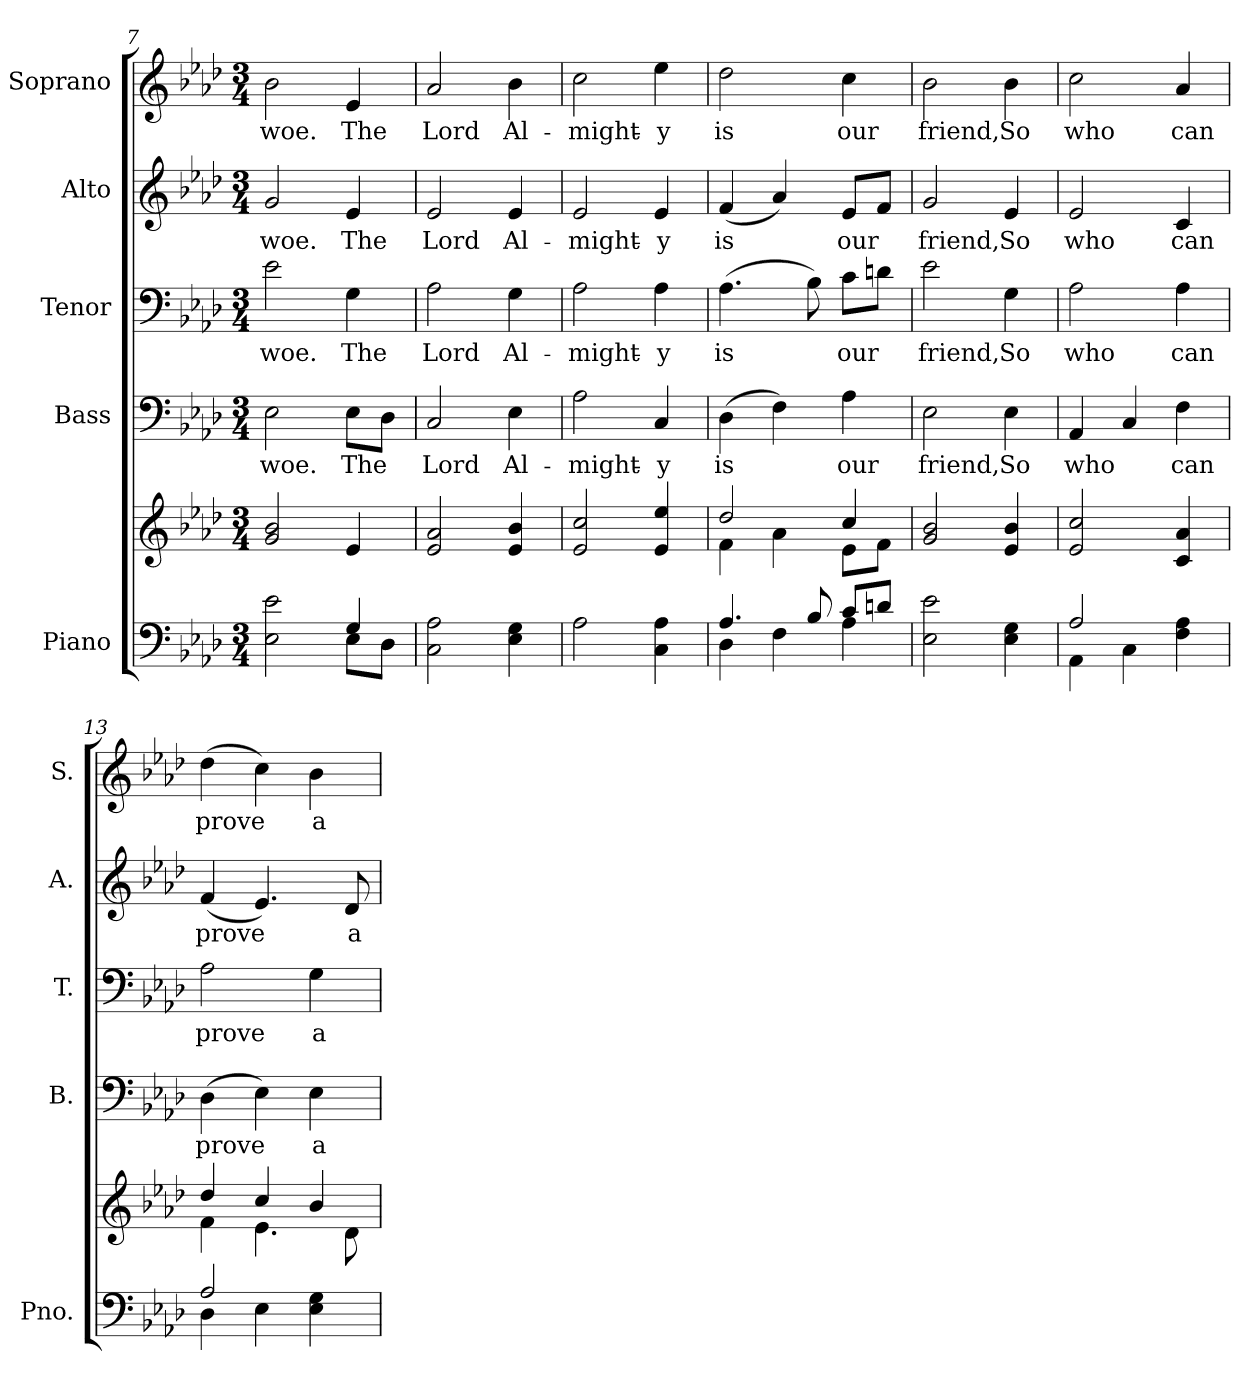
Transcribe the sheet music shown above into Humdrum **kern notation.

**kern	**kern	**kern	**text	**kern	**text	**kern	**text	**kern	**text
*part5	*part5	*part4	*part4	*part3	*part3	*part2	*part2	*part1	*part1
*staff6	*staff5	*staff4	*staff4	*staff3	*staff3	*staff2	*staff2	*staff1	*staff1
*I"Piano	*	*I"Bass	*	*I"Tenor	*	*I"Alto	*	*I"Soprano	*
*I'Pno.	*	*I'B.	*	*I'T.	*	*I'A.	*	*I'S.	*
!!LO:PB:g=z
*clefF4	*clefG2	*clefF4	*	*clefF4	*	*clefG2	*	*clefG2	*
*k[b-e-a-d-]	*k[b-e-a-d-]	*k[b-e-a-d-]	*	*k[b-e-a-d-]	*	*k[b-e-a-d-]	*	*k[b-e-a-d-]	*
*A-:	*A-:	*A-:	*	*A-:	*	*A-:	*	*A-:	*
*M3/4	*M3/4	*M3/4	*	*M3/4	*	*M3/4	*	*M3/4	*
=7	=7	=7	=7	=7	=7	=7	=7	=7	=7
*^	*	*	*	*	*	*	*	*	*
!	!	!	!	!LO:LY:b:color=#000000	!	!	!	!	!	!
!	!	!	!	!	!	!LO:LY:b:color=#000000	!	!	!	!
!	!	!	!	!	!	!	!	!LO:LY:b:color=#000000	!	!
!	!	!	!	!	!	!	!	!	!	!LO:LY:b:color=#000000
2E-i\ 2e-i	2ryy	2gi/ 2b-i	2E-i\	woe.	2e-i\	woe.	2gi/	woe.	2b-i\	woe.
!	!	!	!	!LO:LY:b:color=#000000	!	!	!	!	!	!
!	!	!	!	!	!	!LO:LY:b:color=#000000	!	!	!	!
!	!	!	!	!	!	!	!	!LO:LY:b:color=#000000	!	!
!	!	!	!	!	!	!	!	!	!	!LO:LY:b:color=#000000
4Gi/	8E-i\L	4e-i/	8E-i\L	The	4Gi\	The	4e-i/	The	4e-i/	The
.	8D-i\J	.	8D-i\J	.	.	.	.	.	.	.
*v	*v	*	*	*	*	*	*	*	*	*
=8	=8	=8	=8	=8	=8	=8	=8	=8	=8
*^	*	*	*	*	*	*	*	*	*
!	!	!	!	!LO:LY:b:color=#000000	!	!	!	!	!	!
*v	*v	*	*	*	*	*	*	*	*	*
*^	*	*	*	*	*	*	*	*	*
!	!	!	!	!	!	!LO:LY:b:color=#000000	!	!	!	!
*v	*v	*	*	*	*	*	*	*	*	*
*^	*	*	*	*	*	*	*	*	*
!	!	!	!	!	!	!	!	!LO:LY:b:color=#000000	!	!
*v	*v	*	*	*	*	*	*	*	*	*
*^	*	*	*	*	*	*	*	*	*
!	!	!	!	!	!	!	!	!	!	!LO:LY:b:color=#000000
*v	*v	*	*	*	*	*	*	*	*	*
2Ci\ 2A-i	2e-i/ 2a-i	2Ci/	Lord	2A-i\	Lord	2e-i/	Lord	2a-i/	Lord
!	!	!	!LO:LY:b:color=#000000	!	!	!	!	!	!
!	!	!	!	!	!LO:LY:b:color=#000000	!	!	!	!
!	!	!	!	!	!	!	!LO:LY:b:color=#000000	!	!
!	!	!	!	!	!	!	!	!	!LO:LY:b:color=#000000
4E-i\ 4Gi	4e-i/ 4b-i	4E-i\	Al-	4Gi\	Al-	4e-i/	Al-	4b-i\	Al-
=9	=9	=9	=9	=9	=9	=9	=9	=9	=9
!	!	!	!LO:LY:b:color=#000000	!	!	!	!	!	!
!	!	!	!	!	!LO:LY:b:color=#000000	!	!	!	!
!	!	!	!	!	!	!	!LO:LY:b:color=#000000	!	!
!	!	!	!	!	!	!	!	!	!LO:LY:b:color=#000000
2A-i\	2e-i/ 2cci	2A-i\	-might-	2A-i\	-might-	2e-i/	-might-	2cci\	-might-
!	!	!	!LO:LY:b:color=#000000	!	!	!	!	!	!
!	!	!	!	!	!LO:LY:b:color=#000000	!	!	!	!
!	!	!	!	!	!	!	!LO:LY:b:color=#000000	!	!
!	!	!	!	!	!	!	!	!	!LO:LY:b:color=#000000
4Ci\ 4A-i	4e-i/ 4ee-i	4Ci/	-y	4A-i\	-y	4e-i/	-y	4ee-i\	-y
!!LO:PB:g=z
=10	=10	=10	=10	=10	=10	=10	=10	=10	=10
*^	*^	*	*	*	*	*	*	*	*
!	!	!	!	!	!LO:LY:b:color=#000000	!	!	!	!	!	!
!	!	!	!	!	!	!	!LO:LY:b:color=#000000	!	!	!	!
!	!	!	!	!	!	!	!	!	!LO:LY:b:color=#000000	!	!
!	!	!	!	!	!	!	!	!	!	!	!LO:LY:b:color=#000000
4.A-i/	4D-i\	2dd-i/	4fi\	(4D-i\	is	(4.A-i\	is	(4fi/	is	2dd-i\	is
.	4Fi\	.	4a-i\	4Fi\)	.	.	.	4a-i/)	.	.	.
8B-i/	.	.	.	.	.	8B-i\)	.	.	.	.	.
!	!	!	!	!	!LO:LY:b:color=#000000	!	!	!	!	!	!
!	!	!	!	!	!	!	!LO:LY:b:color=#000000	!	!	!	!
!	!	!	!	!	!	!	!	!	!LO:LY:b:color=#000000	!	!
!	!	!	!	!	!	!	!	!	!	!	!LO:LY:b:color=#000000
8ci/L	4A-i\	4cci/	8e-i\L	4A-i\	our	8ci\L	our	8e-i/L	our	4cci\	our
8dni/J	.	.	8fi\J	.	.	8dni\J	.	8fi/J	.	.	.
*v	*v	*	*	*	*	*	*	*	*	*	*
*	*v	*v	*	*	*	*	*	*	*	*
=11	=11	=11	=11	=11	=11	=11	=11	=11	=11
*	*^	*	*	*	*	*	*	*	*
!	!	!	!	!LO:LY:b:color=#000000	!	!	!	!	!	!
*	*v	*v	*	*	*	*	*	*	*	*
*	*^	*	*	*	*	*	*	*	*
!	!	!	!	!	!	!LO:LY:b:color=#000000	!	!	!	!
*	*v	*v	*	*	*	*	*	*	*	*
*	*^	*	*	*	*	*	*	*	*
!	!	!	!	!	!	!	!	!LO:LY:b:color=#000000	!	!
*	*v	*v	*	*	*	*	*	*	*	*
*	*^	*	*	*	*	*	*	*	*
!	!	!	!	!	!	!	!	!	!	!LO:LY:b:color=#000000
*	*v	*v	*	*	*	*	*	*	*	*
2E-i\ 2e-i	2gi/ 2b-i	2E-i\	friend,	2e-i\	friend,	2gi/	friend,	2b-i\	friend,
!	!	!	!LO:LY:b:color=#000000	!	!	!	!	!	!
!	!	!	!	!	!LO:LY:b:color=#000000	!	!	!	!
!	!	!	!	!	!	!	!LO:LY:b:color=#000000	!	!
!	!	!	!	!	!	!	!	!	!LO:LY:b:color=#000000
4E-i\ 4Gi	4e-i/ 4b-i	4E-i\	So	4Gi\	So	4e-i/	So	4b-i\	So
=12	=12	=12	=12	=12	=12	=12	=12	=12	=12
*^	*	*	*	*	*	*	*	*	*
!	!	!	!	!LO:LY:b:color=#000000	!	!	!	!	!	!
!	!	!	!	!	!	!LO:LY:b:color=#000000	!	!	!	!
!	!	!	!	!	!	!	!	!LO:LY:b:color=#000000	!	!
!	!	!	!	!	!	!	!	!	!	!LO:LY:b:color=#000000
2A-i/	4AA-i\	2e-i/ 2cci	4AA-i/	who	2A-i\	who	2e-i/	who	2cci\	who
.	4Ci\	.	4Ci/	.	.	.	.	.	.	.
!	!	!	!	!LO:LY:b:color=#000000	!	!	!	!	!	!
!	!	!	!	!	!	!LO:LY:b:color=#000000	!	!	!	!
!	!	!	!	!	!	!	!	!LO:LY:b:color=#000000	!	!
!	!	!	!	!	!	!	!	!	!	!LO:LY:b:color=#000000
4Fi\ 4A-i	4ryy	4ci/ 4a-i	4Fi\	can	4A-i\	can	4ci/	can	4a-i/	can
!!LO:PB:g=z
=13	=13	=13	=13	=13	=13	=13	=13	=13	=13	=13
*	*	*^	*	*	*	*	*	*	*	*
!	!	!	!	!	!LO:LY:b:color=#000000	!	!	!	!	!	!
!	!	!	!	!	!	!	!LO:LY:b:color=#000000	!	!	!	!
!	!	!	!	!	!	!	!	!	!LO:LY:b:color=#000000	!	!
!	!	!	!	!	!	!	!	!	!	!	!LO:LY:b:color=#000000
2A-i/	4D-i\	4dd-i/	4fi\	(4D-i\	prove	2A-i\	prove	(4fi/	prove	(4dd-i\	prove
.	4E-i\	4cci/	4.e-i\	4E-i\)	.	.	.	4.e-i/)	.	4cci\)	.
!	!	!	!	!	!LO:LY:b:color=#000000	!	!	!	!	!	!
!	!	!	!	!	!	!	!LO:LY:b:color=#000000	!	!	!	!
!	!	!	!	!	!	!	!	!	!	!	!LO:LY:b:color=#000000
4E-i\ 4Gi	4ryy	4b-i/	.	4E-i\	a	4Gi\	a	.	.	4b-i\	a
!	!	!	!	!	!	!	!	!	!LO:LY:b:color=#000000	!	!
.	.	.	8d-i\	.	.	.	.	8d-i/	a	.	.
*v	*v	*	*	*	*	*	*	*	*	*	*
*	*v	*v	*	*	*	*	*	*	*	*
=	=	=	=	=	=	=	=	=	=
*-	*-	*-	*-	*-	*-	*-	*-	*-	*-
